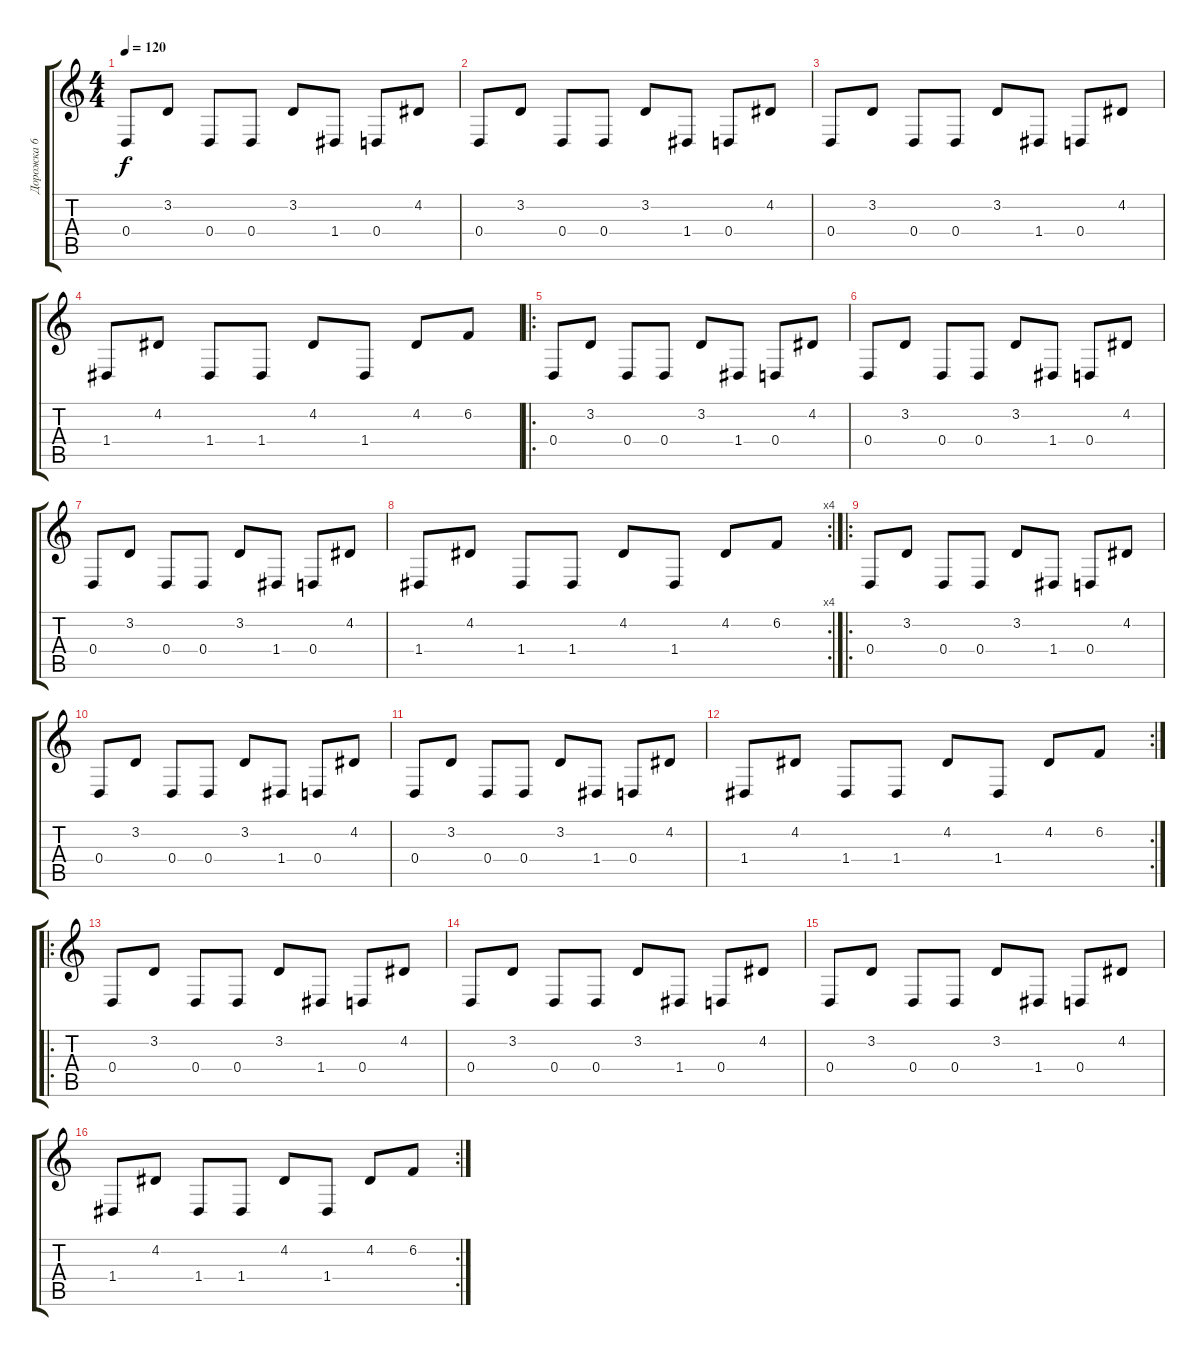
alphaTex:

\track ("Дорожка 6" "Дорожка 6") {instrument lead2sawtooth}
\staff {score tabs}
\tuning (E4 B3 G3 D3 A2 D2) {hide}
\ts (4 4)
\tempo 120
\clef g2
\ks c
0.4.8{dy f} 3.2.8 0.4.8 0.4.8 3.2.8 1.4.8 0.4.8 4.2.8 |
0.4.8 3.2.8 0.4.8 0.4.8 3.2.8 1.4.8 0.4.8 4.2.8 |
0.4.8 3.2.8 0.4.8 0.4.8 3.2.8 1.4.8 0.4.8 4.2.8 |
1.4.8 4.2.8 1.4.8 1.4.8 4.2.8 1.4.8 4.2.8 6.2.8 |
\ro
0.4.8 3.2.8 0.4.8 0.4.8 3.2.8 1.4.8 0.4.8 4.2.8 |
0.4.8 3.2.8 0.4.8 0.4.8 3.2.8 1.4.8 0.4.8 4.2.8 |
0.4.8 3.2.8 0.4.8 0.4.8 3.2.8 1.4.8 0.4.8 4.2.8 |
\rc 4
1.4.8 4.2.8 1.4.8 1.4.8 4.2.8 1.4.8 4.2.8 6.2.8 |
\ro
0.4.8 3.2.8 0.4.8 0.4.8 3.2.8 1.4.8 0.4.8 4.2.8 |
0.4.8 3.2.8 0.4.8 0.4.8 3.2.8 1.4.8 0.4.8 4.2.8 |
0.4.8 3.2.8 0.4.8 0.4.8 3.2.8 1.4.8 0.4.8 4.2.8 |
\rc 2
1.4.8 4.2.8 1.4.8 1.4.8 4.2.8 1.4.8 4.2.8 6.2.8 |
\ro
0.4.8 3.2.8 0.4.8 0.4.8 3.2.8 1.4.8 0.4.8 4.2.8 |
0.4.8 3.2.8 0.4.8 0.4.8 3.2.8 1.4.8 0.4.8 4.2.8 |
0.4.8 3.2.8 0.4.8 0.4.8 3.2.8 1.4.8 0.4.8 4.2.8 |
\rc 2
1.4.8 4.2.8 1.4.8 1.4.8 4.2.8 1.4.8 4.2.8 6.2.8
